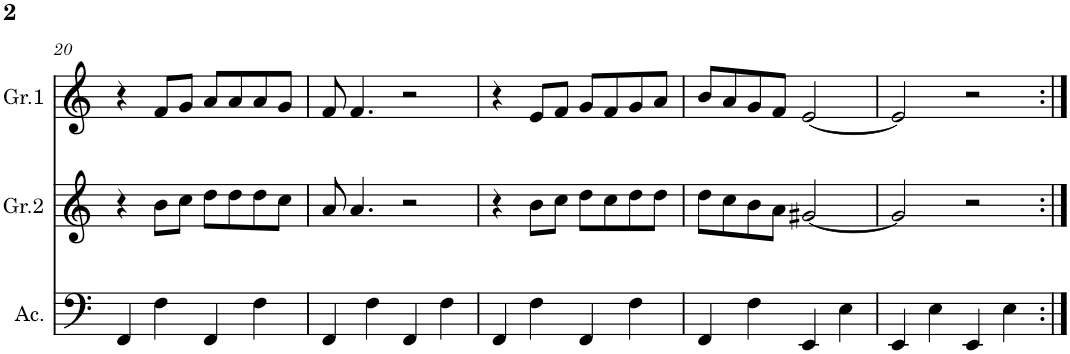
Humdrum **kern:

**kern	**kern	**kern
*part3	*part2	*part1
*staff3	*staff2	*staff1
*I"Acordió	*I"Gralla2	*I"Gralla 1
*I'Ac.	*I'Gr.2	*I'Gr.1
!!LO:PB:g=z
*clefF4	*clefG2	*clefG2
*k[]	*k[]	*k[]
*M4/4	*M4/4	*M4/4
=20	=20	=20
4FF/	4r	4r
4F\	8b\L	8f/L
.	8cc\J	8g/J
4FF/	8dd\L	8a/L
.	8dd\	8a/
4F\	8dd\	8a/
.	8cc\J	8g/J
=21	=21	=21
4FF/	8a/	8f/
.	4.a/	4.f/
4F\	.	.
4FF/	2r	2r
4F\	.	.
=22	=22	=22
4FF/	4r	4r
4F\	8b\L	8e/L
.	8cc\J	8f/J
4FF/	8dd\L	8g/L
.	8cc\	8f/
4F\	8dd\	8g/
.	8dd\J	8a/J
=23	=23	=23
4FF/	8dd\L	8b/L
.	8cc\	8a/
4F\	8b\	8g/
.	8a\J	8f/J
4EE/	[2g#X/	[2e/
4E\	.	.
=24	=24	=24
4EE/	2g#/]	2e/]
4E\	.	.
4EE/	2r	2r
4E\	.	.
=:|!	=:|!	=:|!
*-	*-	*-
